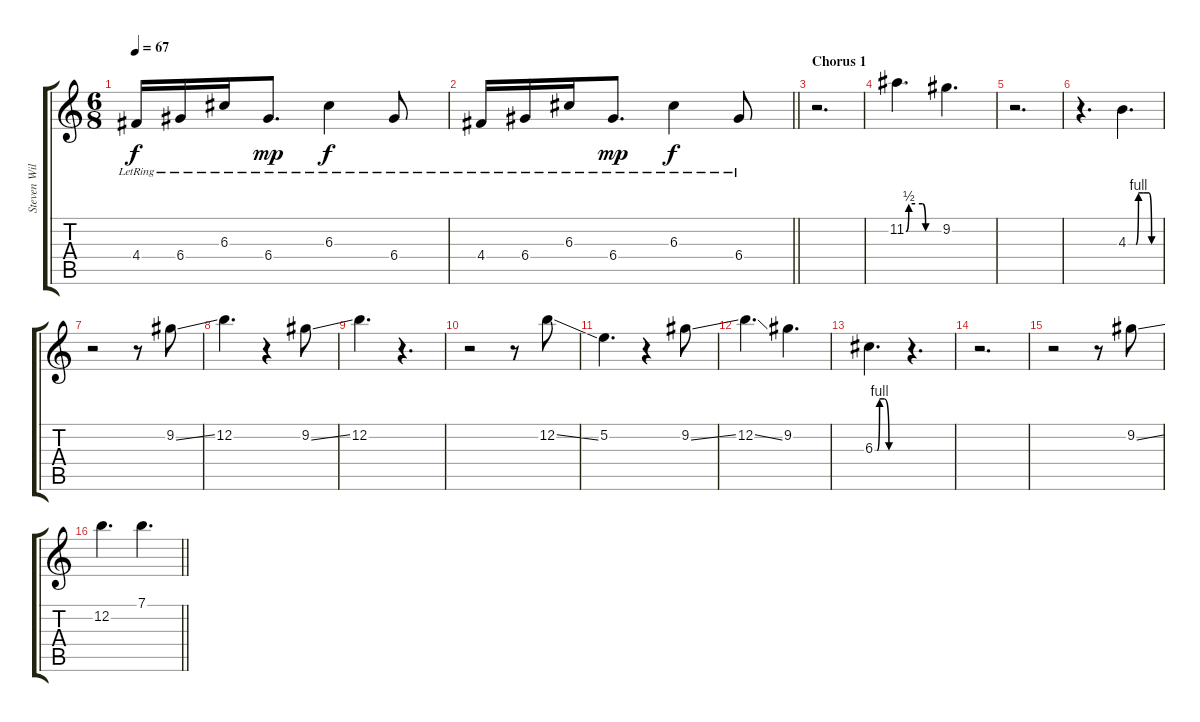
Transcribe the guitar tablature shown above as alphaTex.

\track ("Steven Wilson (Guitar)" "Steven Wil") {instrument electricguitarjazz}
\staff {score tabs}
\tuning (E4 B3 G3 D3 A2 E2) {hide}
\ts (6 8)
\tempo 67
\clef g2
\ks c
4.4{lr}.16{dy f} 6.4{lr}.16 6.3{lr}.16 6.4{lr}.8{d dy mp} 6.3{lr}.4{dy f} 6.4{lr}.8 |
\barLineRight lightlight
4.4{lr}.16 6.4{lr}.16 6.3{lr}.16 6.4{lr}.8{d dy mp} 6.3{lr}.4{dy f} 6.4{lr}.8 |
\section ("" "Chorus 1")
r.2{d} |
11.2{be (custom 0 0 5 2 30 2 36 0 60 0)}.4{d} 9.2.4{d} |
r.2{d} |
r.4{d} 4.3{be (custom 0 0 15 0 20 4 30 4 40 4 45 0 60 0)}.4{d} |
r.2 r.8 9.2{ss}.8 |
12.2.4{d} r.4 9.2{ss}.8 |
12.2.4{d} r.4{d} |
r.2 r.8 12.2{ss}.8 |
5.2.4{d} r.4 9.2{ss}.8 |
12.2{ss}.4{d} 9.2.4{d} |
6.3{be (custom 0 0 5 0 10 4 20 4 30 0 60 0)}.4{d} r.4{d} |
r.2{d} |
r.2 r.8 9.2{ss}.8 |
\barLineRight lightlight
12.2.4{d} 7.1{ss}.4{d}
